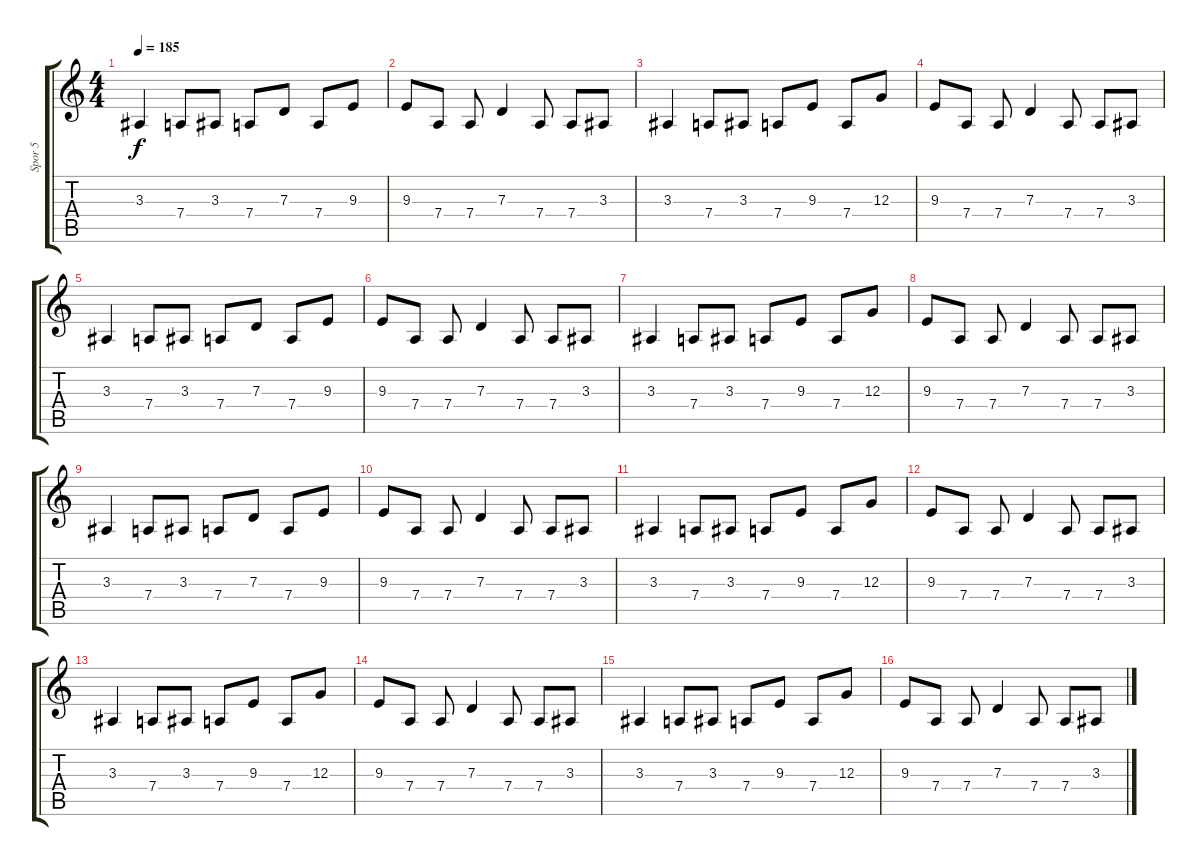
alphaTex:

\track ("Spor 5" "Spor 5") {instrument violin}
\staff {score tabs}
\tuning (E4 B3 G3 D3 A2 E2) {hide}
\ts (4 4)
\tempo 185
\clef g2
\ks c
3.3.4{dy f} 7.4.8 3.3.8 7.4.8 7.3.8 7.4.8 9.3.8 |
9.3.8 7.4.8 7.4.8 7.3.4 7.4.8 7.4.8 3.3.8 |
3.3.4 7.4.8 3.3.8 7.4.8 9.3.8 7.4.8 12.3.8 |
9.3.8 7.4.8 7.4.8 7.3.4 7.4.8 7.4.8 3.3.8 |
3.3.4 7.4.8 3.3.8 7.4.8 7.3.8 7.4.8 9.3.8 |
9.3.8 7.4.8 7.4.8 7.3.4 7.4.8 7.4.8 3.3.8 |
3.3.4 7.4.8 3.3.8 7.4.8 9.3.8 7.4.8 12.3.8 |
9.3.8 7.4.8 7.4.8 7.3.4 7.4.8 7.4.8 3.3.8 |
3.3.4 7.4.8 3.3.8 7.4.8 7.3.8 7.4.8 9.3.8 |
9.3.8 7.4.8 7.4.8 7.3.4 7.4.8 7.4.8 3.3.8 |
3.3.4 7.4.8 3.3.8 7.4.8 9.3.8 7.4.8 12.3.8 |
9.3.8 7.4.8 7.4.8 7.3.4 7.4.8 7.4.8 3.3.8 |
3.3.4 7.4.8 3.3.8 7.4.8 9.3.8 7.4.8 12.3.8 |
9.3.8 7.4.8 7.4.8 7.3.4 7.4.8 7.4.8 3.3.8 |
3.3.4 7.4.8 3.3.8 7.4.8 9.3.8 7.4.8 12.3.8 |
9.3.8 7.4.8 7.4.8 7.3.4 7.4.8 7.4.8 3.3.8
